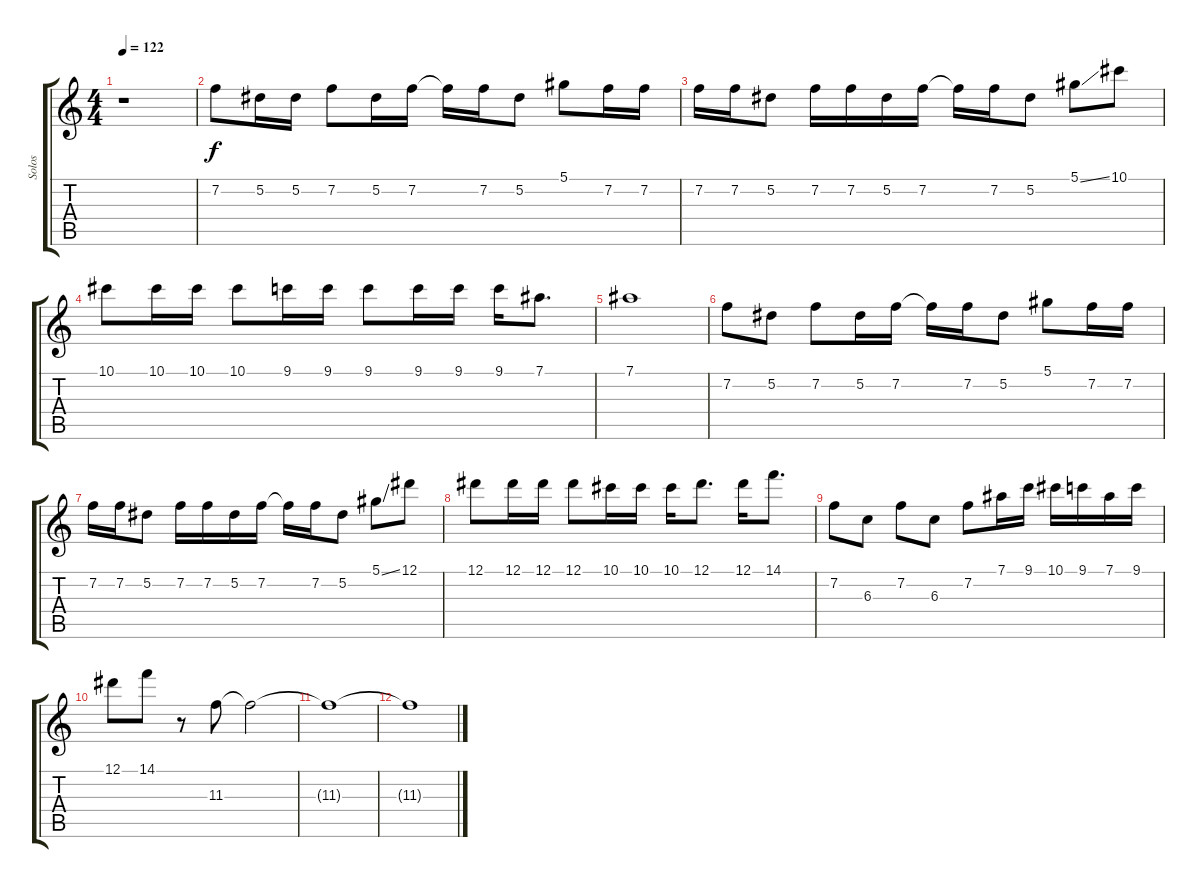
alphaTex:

\track ("Solos" "Solos") {instrument distortionguitar}
\staff {score tabs}
\tuning (Eb4 Bb3 Gb3 Db3 Ab2 Eb2) {hide}
\ts (4 4)
\tempo 122
\clef g2
\ks c
r.1{dy f} |
7.2.8 5.2.16 5.2.16 7.2.8 5.2.16 7.2.16 7.2{t}.16 7.2.16 5.2.8 5.1.8 7.2.16 7.2.16 |
7.2.16 7.2.16 5.2.8 7.2.16 7.2.16 5.2.16 7.2.16 7.2{t}.16 7.2.16 5.2.8 5.1{ss}.8 10.1.8 |
10.1.8 10.1.16 10.1.16 10.1.8 9.1.16 9.1.16 9.1.8 9.1.16 9.1.16 9.1.16 7.1.8{d} |
7.1.1 |
7.2.8 5.2.8 7.2.8 5.2.16 7.2.16 7.2{t}.16 7.2.16 5.2.8 5.1.8 7.2.16 7.2.16 |
7.2.16 7.2.16 5.2.8 7.2.16 7.2.16 5.2.16 7.2.16 7.2{t}.16 7.2.16 5.2.8 5.1{ss}.8 12.1.8 |
12.1.8 12.1.16 12.1.16 12.1.8 10.1.16 10.1.16 10.1.16 12.1.8{d} 12.1.16 14.1.8{d} |
7.2.8 6.3.8 7.2.8 6.3.8 7.2.8 7.1.16 9.1.16 10.1.16 9.1.16 7.1.16 9.1.16 |
12.1.8 14.1.8 r.8 11.3.8 11.3{t}.2 |
11.3{t}.1 |
11.3{t}.1
